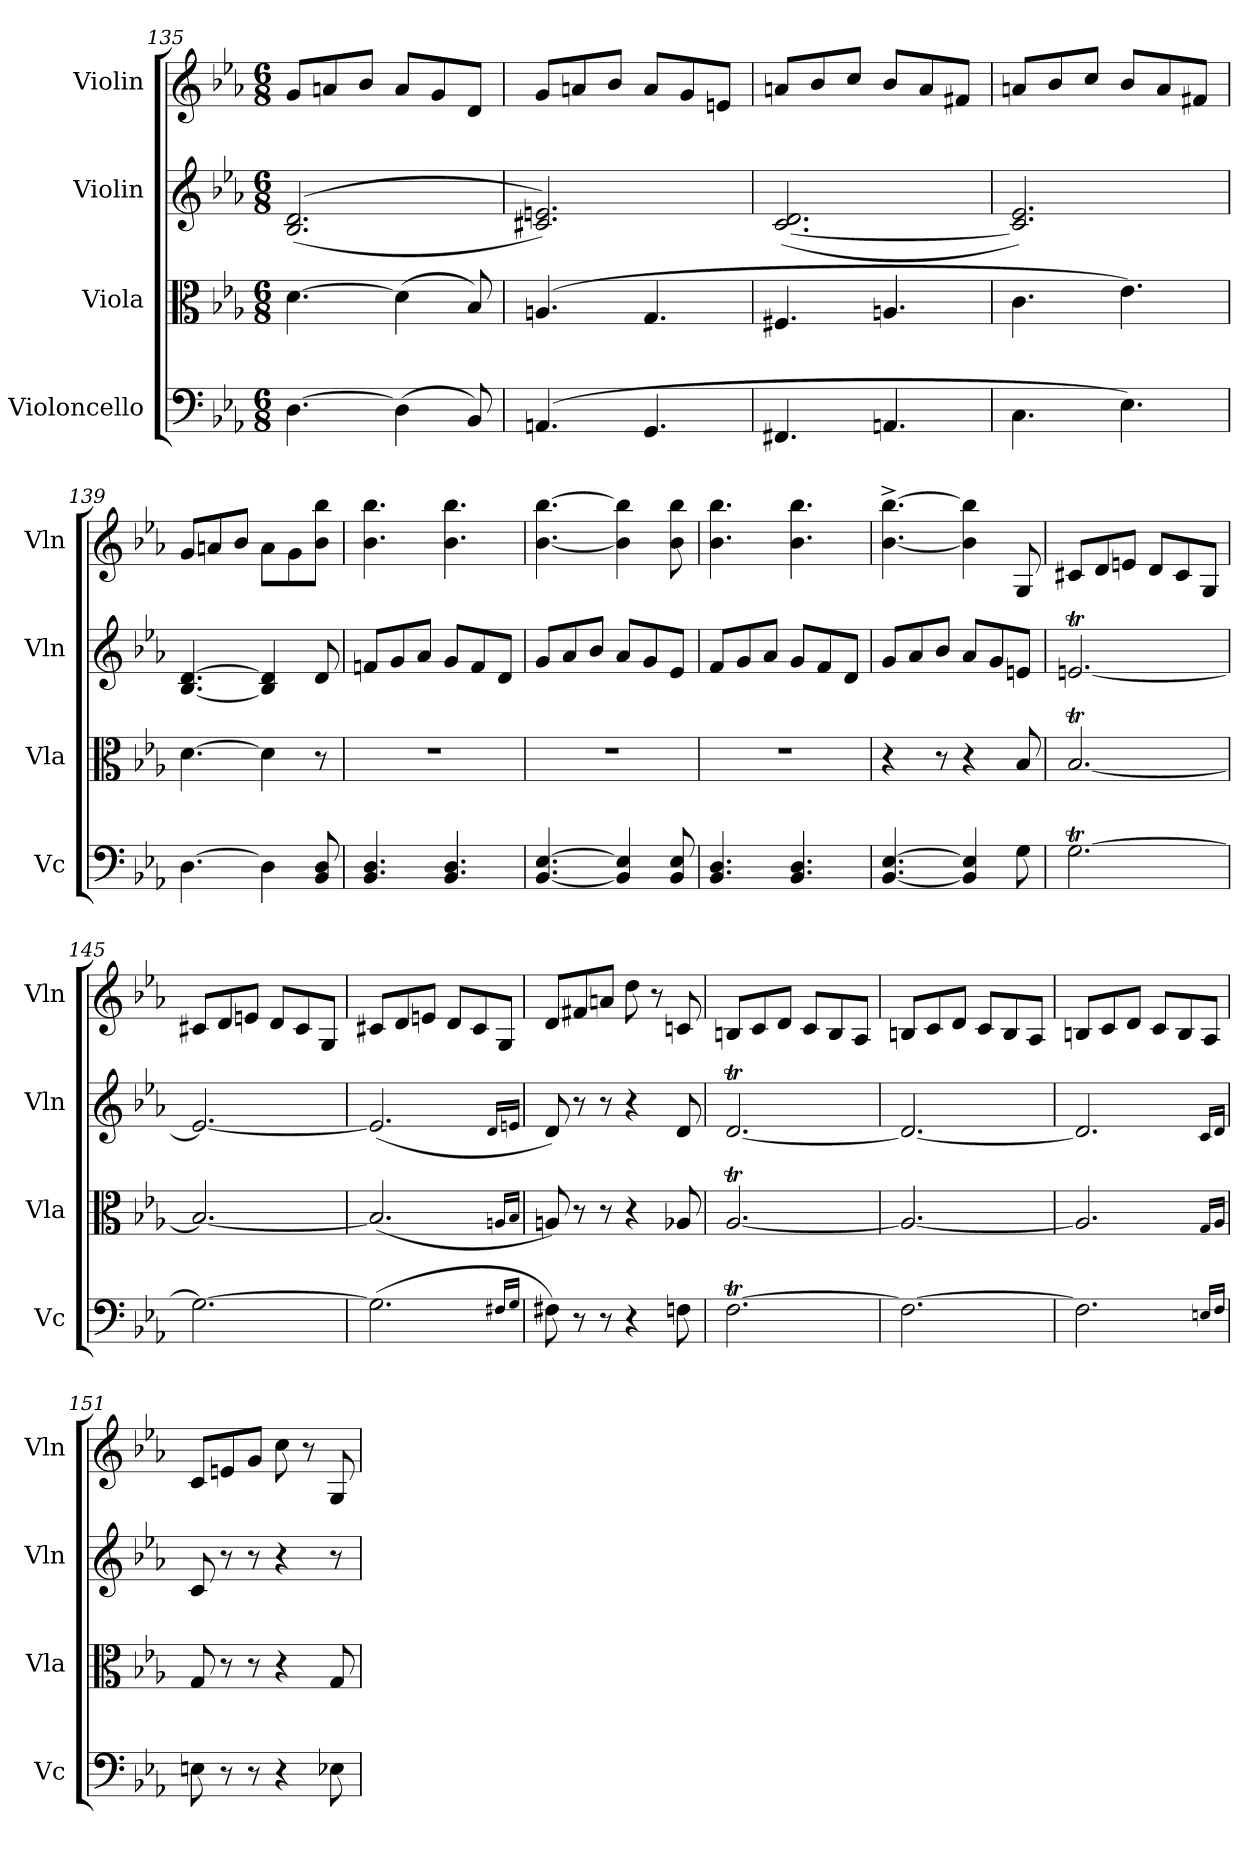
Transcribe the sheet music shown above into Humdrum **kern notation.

**kern	**kern	**kern	**kern
*part4	*part3	*part2	*part1
*staff4	*staff3	*staff2	*staff1
*I"Violoncello	*I"Viola	*I"Violin	*I"Violin
*I'Vc	*I'Vla	*I'Vln	*I'Vln
*clefF4	*clefC3	*clefG2	*clefG2
*k[b-e-a-]	*k[b-e-a-]	*k[b-e-a-]	*k[b-e-a-]
*M6/8	*M6/8	*M6/8	*M6/8
=135	=135	=135	=135
[4.D\	[4.d\	((>2.B-/ 2.d/	8g/L
.	.	.	8an/
.	.	.	8b-/J
(4D\]	(4d\]	.	8a/L
.	.	.	8g/
8BB-/)	8B-/)	.	8d/J
=136	=136	=136	=136
(4.AAn/	(4.An/	2.c#X/ 2.en/))	8g/L
.	.	.	8an/
.	.	.	8b-/J
4.GG/	4.G/	.	8a/L
.	.	.	8g/
.	.	.	8en/J
=137	=137	=137	=137
4.FF#X/	4.F#X/	([2.c/ 2.d/	8an/L
.	.	.	8b-/
.	.	.	8cc/J
4.AAn/	4.An/	.	8b-/L
.	.	.	8a/
.	.	.	8f#X/J
=138	=138	=138	=138
4.C\	4.c\	2.c/] 2.e-/)	8an/L
.	.	.	8b-/
.	.	.	8cc/J
4.E-\)	4.e-\)	.	8b-/L
.	.	.	8a/
.	.	.	8f#X/J
=139	=139	=139	=139
[4.D\	[4.d\	[4.B-/ [4.d/	8g/L
.	.	.	8an/
.	.	.	8b-/J
4D\]	4d\]	4B-/] 4d/]	8a\L
.	.	.	8g\
8BB-/ 8D/	8r	8d/	8b-\ 8bb-\J
=140	=140	=140	=140
4.BB-/ 4.D/	2.r	8fn/L	4.b-\ 4.bb-\
.	.	8g/	.
.	.	8a-/J	.
4.BB-/ 4.D/	.	8g/L	4.b-\ 4.bb-\
.	.	8f/	.
.	.	8d/J	.
!!LO:LB:g=z
=141	=141	=141	=141
[4.BB-/ [4.E-/	2.r	8g/L	[4.b-\ [4.bb-\
.	.	8a-/	.
.	.	8b-/J	.
4BB-/] 4E-/]	.	8a-/L	4b-\] 4bb-\]
.	.	8g/	.
8BB-/ 8E-/	.	8e-/J	8b-\ 8bb-\
=142	=142	=142	=142
4.BB-/ 4.D/	2.r	8f/L	4.b-\ 4.bb-\
.	.	8g/	.
.	.	8a-/J	.
4.BB-/ 4.D/	.	8g/L	4.b-\ 4.bb-\
.	.	8f/	.
.	.	8d/J	.
=143	=143	=143	=143
[4.BB-/ [4.E-/	4r	8g/L	[4.b-\^ [4.bb-\^
.	.	8a-/	.
.	8r	8b-/J	.
4BB-/] 4E-/]	4r	8a-/L	4b-\] 4bb-\]
.	.	8g/	.
8G\	8B-/	8en/J	8G/
=144	=144	=144	=144
[2.Gt\	[2.B-T/	[2.ent/	8c#X/L
.	.	.	8d/
.	.	.	8en/J
.	.	.	8d/L
.	.	.	8c#/
.	.	.	8G/J
=145	=145	=145	=145
2.G\_	2.B-/_	2.e/_	8c#X/L
.	.	.	8d/
.	.	.	8en/J
.	.	.	8d/L
.	.	.	8c#/
.	.	.	8G/J
=146	=146	=146	=146
(2.G\]	(2.B-/]	(2.e/]	8c#X/L
.	.	.	8d/
.	.	.	8en/J
.	.	.	8d/L
.	.	.	8c#/
.	.	.	8G/J
16qF#X/LL	16qAn/LL	16qd/LL	.
16qG/JJ	16qB-/JJ	16qen/JJ	.
=147	=147	=147	=147
8F#X\)	8An/)	8d/)	8d/L
8r	8r	8r	8f#X/
8r	8r	8r	8an/J
4r	4r	4r	8dd\
.	.	.	8r
8Fn\	8A-X/	8d/	8cn/
=148	=148	=148	=148
[2.FT\	[2.A-T/	[2.dt/	8Bn/L
.	.	.	8c/
.	.	.	8d/J
.	.	.	8c/L
.	.	.	8B/
.	.	.	8A-/J
=149	=149	=149	=149
2.F\_	2.A-/_	2.d/_	8Bn/L
.	.	.	8c/
.	.	.	8d/J
.	.	.	8c/L
.	.	.	8B/
.	.	.	8A-/J
=150	=150	=150	=150
2.F\]	2.A-/]	2.d/]	8Bn/L
.	.	.	8c/
.	.	.	8d/J
.	.	.	8c/L
.	.	.	8B/
.	.	.	8A-/J
16qEn/LL	16qG/LL	16qc/LL	.
16qF/JJ	16qA-/JJ	16qd/JJ	.
!!LO:PB:g=z
=151	=151	=151	=151
8En\	8G/	8c/	8c/L
8r	8r	8r	8en/
8r	8r	8r	8g/J
4r	4r	4r	8cc\
.	.	.	8r
8E-X\	8G/	8r	8G/
=	=	=	=
*-	*-	*-	*-
